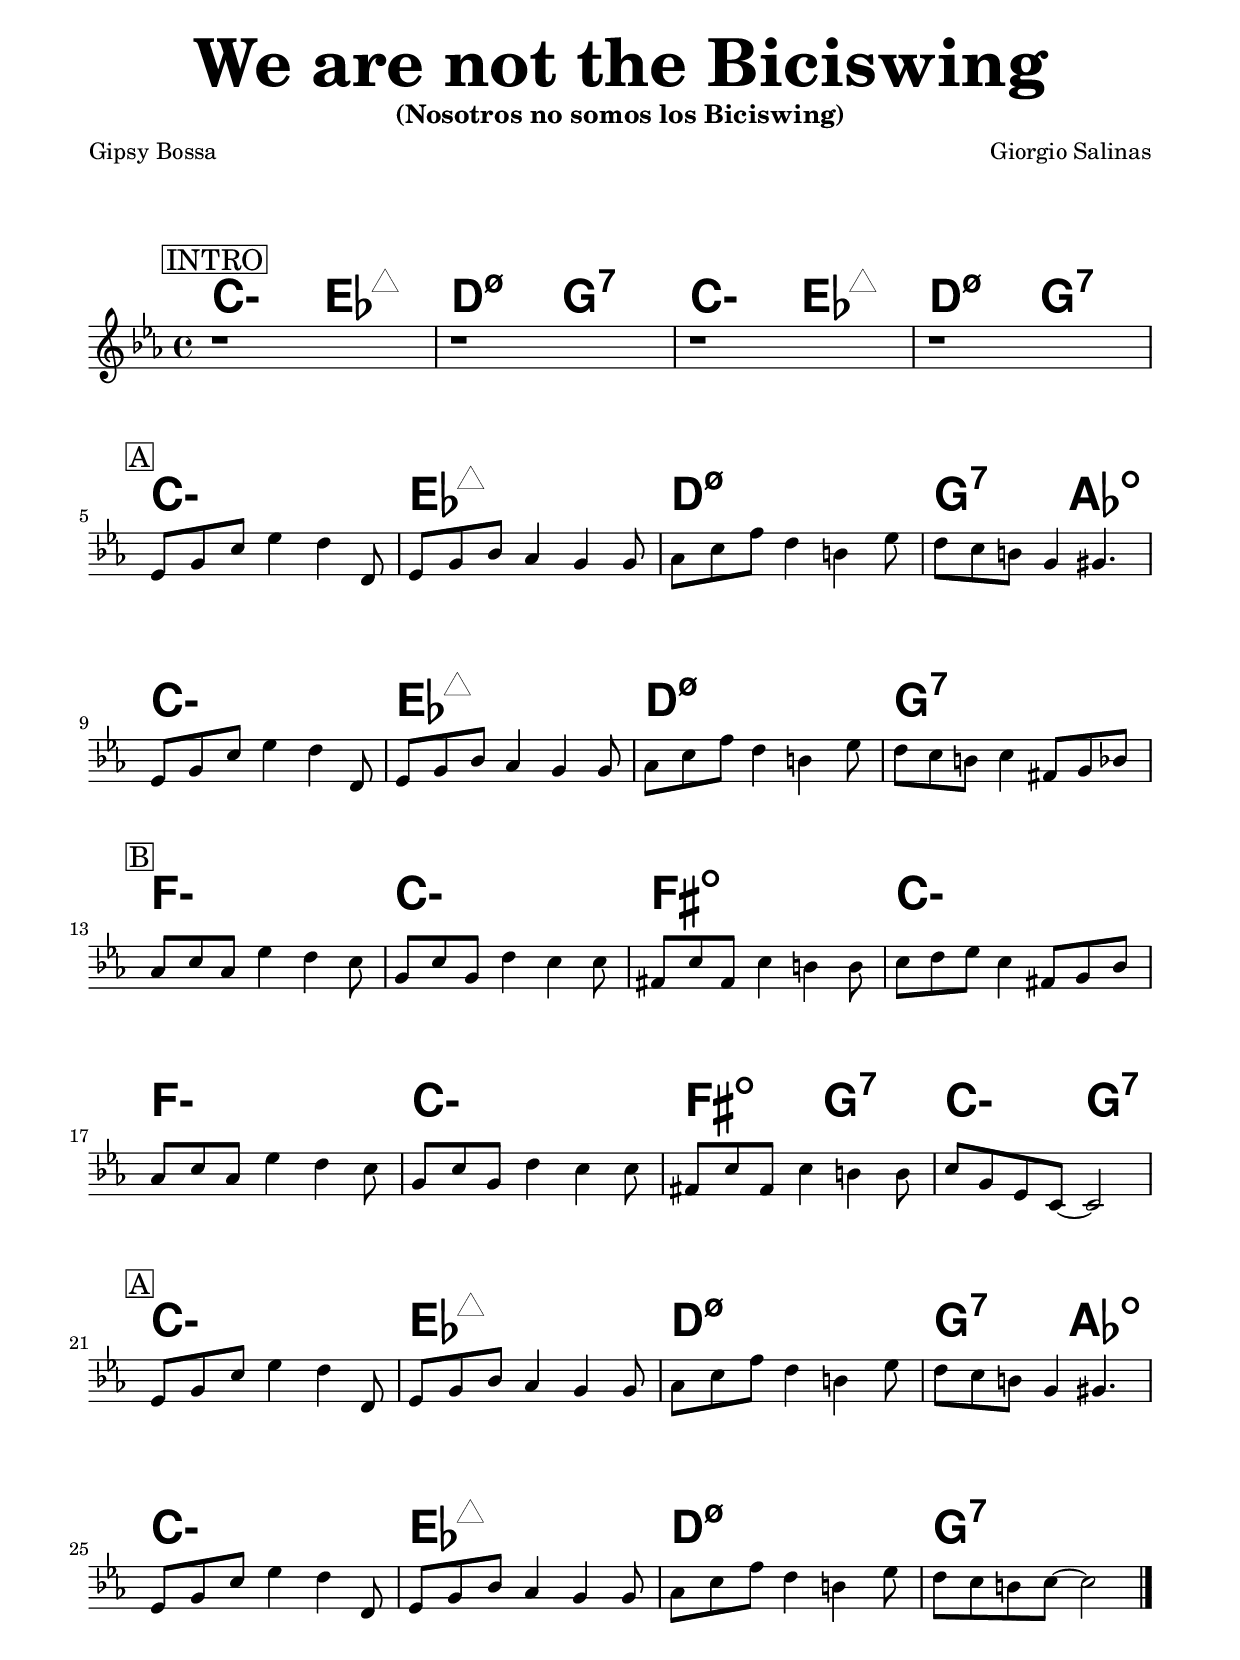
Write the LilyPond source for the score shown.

\include "headers.ly"

\header {
  title = \markup { \abs-fontsize #32 "We are not the Biciswing" }
  subtitle = "(Nosotros no somos los Biciswing)"
  composer = "Giorgio Salinas"
  poet = "Gipsy Bossa"
}

cifrado =  \chords {
  %intro
  \repeat unfold 2  {
    c2:min ees:maj7 | d:m7.5- g:7 |
  }
  
  %A
  c1:min | ees:maj7 | d:m7.5- | g2:7 aes:dim |
  c1:min | ees:maj7 | d:m7.5- | g:7 |
  
  %B
  f:min | c:min | fis:dim | c:min |
  f:min | c:min | fis2:dim g:7 | c:min g:7 |
  
  %A
  c1:min | ees:maj7 | d:m7.5- | g2:7 aes:dim |
  c1:min | ees:maj7 | d:m7.5- | g:7 |
}

melo = \relative c' {
  \key c \minor

  \mark \intro
  \repeat unfold 4 { r1 }
  \break
  \ocultar-clave
  
  \mark \parteA
  ees8 g c ees4 d d,8 | ees g bes aes4 g g8 | 
  aes c f d4 b ees8 | d c b g4 gis4. |
  \break
  ees8 g c ees4 d d,8 | ees g bes aes4 g g8 | 
  aes c f d4 b ees8 | d c b c4 fis,8 g bes |
  \break
  
  \mark \parteB
  aes c aes ees'4 d c8 | g c g d'4 c c8 | 
  fis, c' fis, c'4 b b8  | c d ees c4 fis,8 g bes |
  \break
  aes c aes ees'4 d c8 | g c g d'4 c c8 | 
  fis, c' fis, c'4 b b8 | c g ees c~ c2 |
  \break
  
  \mark \parteA
  ees8 g c ees4 d d,8 | ees g bes aes4 g g8 | 
  aes c f d4 b ees8 | d c b g4 gis4. |
  \break
  ees8 g c ees4 d d,8 | ees g bes aes4 g g8 | 
  aes c f d4 b ees8 | d c b c~ c2 |
  \fin  
}

<<
  \cifrado
  \melo
>>